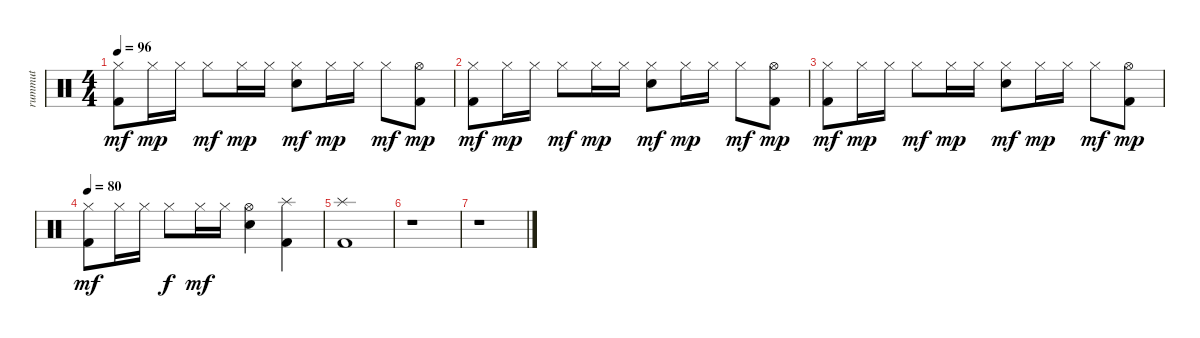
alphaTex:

\track ("rummut" "rummut") {instrument percussion}
\staff {score}
\articulation defaults
\ts (4 4)
\tempo 96
\clef neutral
\ks c
("Kick (hit) 2" "Hi-Hat (closed)").8{dy mf} "Hi-Hat (closed)".16{dy mp} "Hi-Hat (closed)".16 "Hi-Hat (closed)".8{dy mf} "Hi-Hat (closed)".16{dy mp} "Hi-Hat (closed)".16 ("Hi-Hat (closed)" "Snare (hit) 2").8{dy mf} "Hi-Hat (closed)".16{dy mp} "Hi-Hat (closed)".16 "Hi-Hat (closed)".8{dy mf} ("Kick (hit) 2" "Hi-Hat (open)").8{dy mp} |
("Kick (hit) 2" "Hi-Hat (closed)").8{dy mf} "Hi-Hat (closed)".16{dy mp} "Hi-Hat (closed)".16 "Hi-Hat (closed)".8{dy mf} "Hi-Hat (closed)".16{dy mp} "Hi-Hat (closed)".16 ("Hi-Hat (closed)" "Snare (hit) 2").8{dy mf} "Hi-Hat (closed)".16{dy mp} "Hi-Hat (closed)".16 "Hi-Hat (closed)".8{dy mf} ("Kick (hit) 2" "Hi-Hat (open)").8{dy mp} |
("Kick (hit) 2" "Hi-Hat (closed)").8{dy mf} "Hi-Hat (closed)".16{dy mp} "Hi-Hat (closed)".16 "Hi-Hat (closed)".8{dy mf} "Hi-Hat (closed)".16{dy mp} "Hi-Hat (closed)".16 ("Hi-Hat (closed)" "Snare (hit) 2").8{dy mf} "Hi-Hat (closed)".16{dy mp} "Hi-Hat (closed)".16 "Hi-Hat (closed)".8{dy mf} ("Kick (hit) 2" "Hi-Hat (open)").8{dy mp} |
\tempo 80
("Kick (hit) 2" "Hi-Hat (closed)").8{dy mf} "Hi-Hat (closed)".16 "Hi-Hat (closed)".16 "Hi-Hat (closed)".8{dy f} "Hi-Hat (closed)".16{dy mf} "Hi-Hat (closed)".16 ("Hi-Hat (open)" "Snare (hit) 2").4 ("Kick (hit) 2" "Splash (hit)").4 |
("Kick (hit) 2" "Splash (hit)").1 |
r.1 |
r.1
